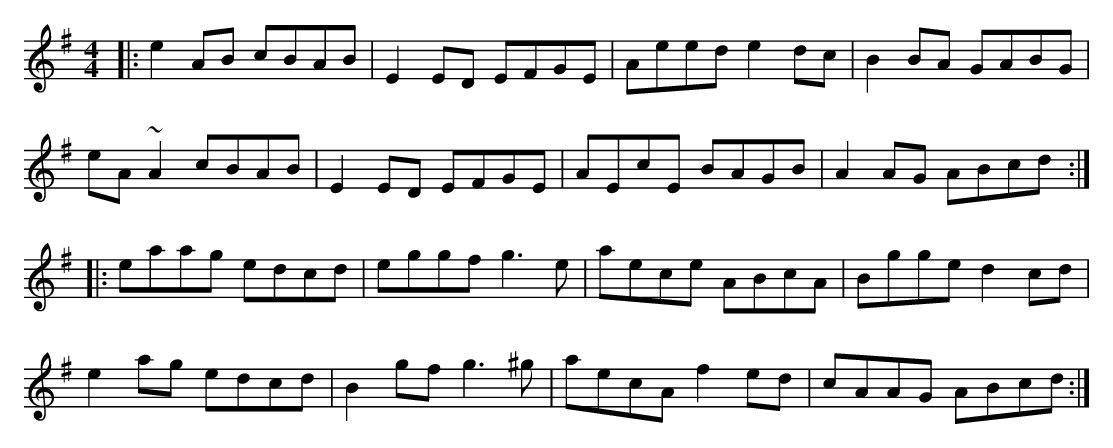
X:1
M:4/4
K:Ador
|:e2AB cBAB|E2ED EFGE|Aeed e2dc|B2BA GABG|
eA~A2 cBAB|E2ED EFGE|AEcE BAGB|A2AG ABcd:|
|:eaag edcd|eggf g3e|aece ABcA|Bgge d2cd|
e2ag edcd|B2gf g3^g|aecA f2ed|cAAG ABcd:|
